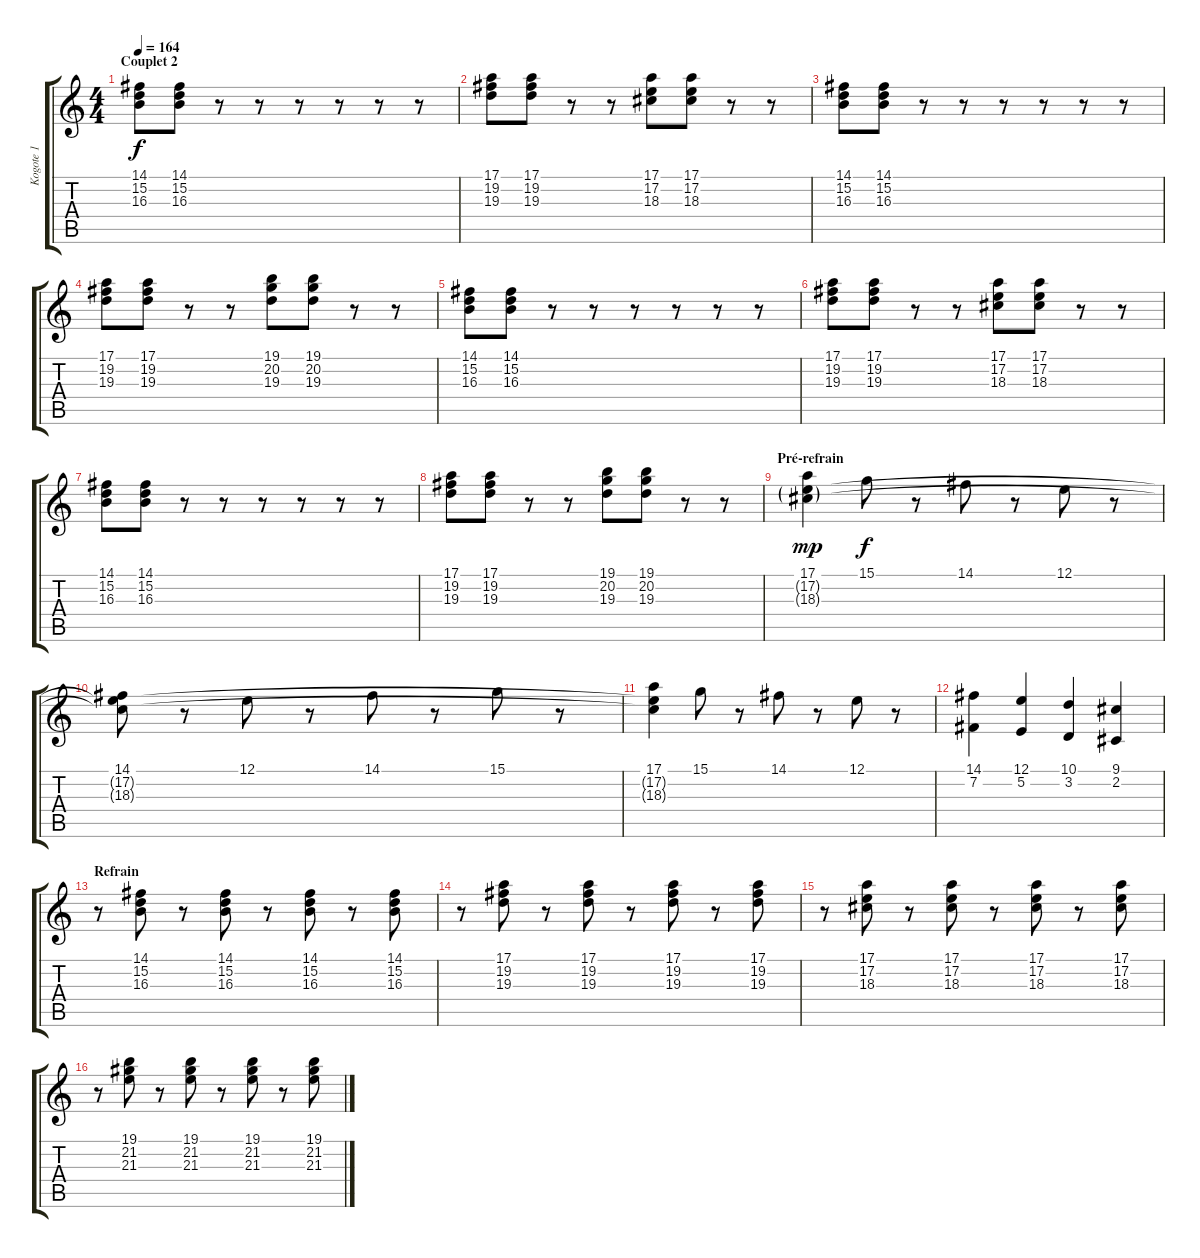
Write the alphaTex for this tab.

\track ("Kogote 1" "Kogote 1") {instrument drawbarorgan}
\staff {score tabs}
\tuning (E4 B3 G3 D3 A2 E2) {hide}
\ts (4 4)
\section ("" "Couplet 2")
\tempo 164
\clef g2
\ks c
(14.1 15.2 16.3).8{dy f} (14.1 15.2 16.3).8 r.8 r.8 r.8 r.8 r.8 r.8 |
(17.1 19.2 19.3).8 (17.1 19.2 19.3).8 r.8 r.8 (17.1 17.2 18.3).8 (17.1 17.2 18.3).8 r.8 r.8 |
(14.1 15.2 16.3).8 (14.1 15.2 16.3).8 r.8 r.8 r.8 r.8 r.8 r.8 |
(17.1 19.2 19.3).8 (17.1 19.2 19.3).8 r.8 r.8 (19.1 20.2 19.3).8 (19.1 20.2 19.3).8 r.8 r.8 |
(14.1 15.2 16.3).8 (14.1 15.2 16.3).8 r.8 r.8 r.8 r.8 r.8 r.8 |
(17.1 19.2 19.3).8 (17.1 19.2 19.3).8 r.8 r.8 (17.1 17.2 18.3).8 (17.1 17.2 18.3).8 r.8 r.8 |
(14.1 15.2 16.3).8 (14.1 15.2 16.3).8 r.8 r.8 r.8 r.8 r.8 r.8 |
(17.1 19.2 19.3).8 (17.1 19.2 19.3).8 r.8 r.8 (19.1 20.2 19.3).8 (19.1 20.2 19.3).8 r.8 r.8 |
\section ("" "Pré-refrain")
(17.1 17.2{g} 18.3{g}).4{dy mp} 15.1.8{dy f} r.8 14.1.8 r.8 12.1.8 r.8 |
(14.1 17.2{t} 18.3{t}).8 r.8 12.1.8 r.8 14.1.8 r.8 15.1.8 r.8 |
(17.1 17.2{t} 18.3{t}).4 15.1.8 r.8 14.1.8 r.8 12.1.8 r.8 |
(14.1 7.2).4 (12.1 5.2).4 (10.1 3.2).4 (9.1 2.2).4 |
\section ("" "Refrain")
r.8 (14.1 15.2 16.3).8 r.8 (14.1 15.2 16.3).8 r.8 (14.1 15.2 16.3).8 r.8 (14.1 15.2 16.3).8 |
r.8 (17.1 19.2 19.3).8 r.8 (17.1 19.2 19.3).8 r.8 (17.1 19.2 19.3).8 r.8 (17.1 19.2 19.3).8 |
r.8 (17.1 17.2 18.3).8 r.8 (17.1 17.2 18.3).8 r.8 (17.1 17.2 18.3).8 r.8 (17.1 17.2 18.3).8 |
r.8 (19.1 21.2 21.3).8 r.8 (19.1 21.2 21.3).8 r.8 (19.1 21.2 21.3).8 r.8 (19.1 21.2 21.3).8
